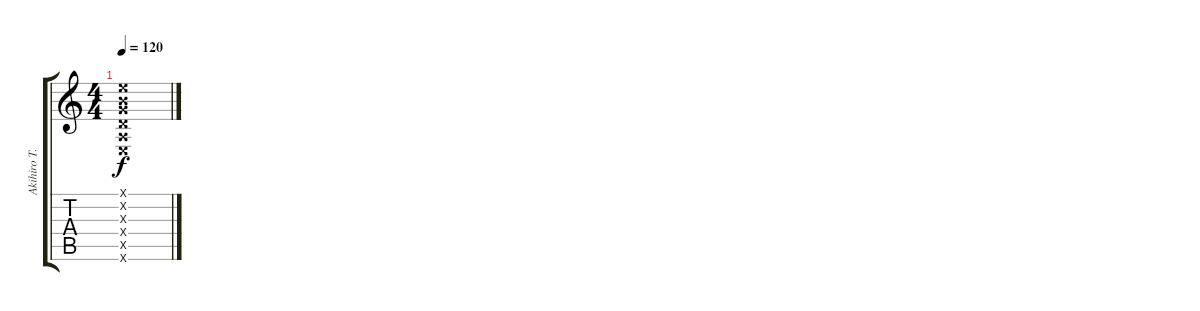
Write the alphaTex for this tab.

\track ("Akihiro T." "Akihiro T.") {instrument acousticguitarsteel}
\staff {score tabs}
\tuning (E4 B3 G3 D3 A2 E2) {hide}
\ts (4 4)
\tempo 120
\clef g2
\ks c
(0.1{x} 0.2{x} 0.3{x} 0.4{x} 0.5{x} 0.6{x}).1{dy f}
